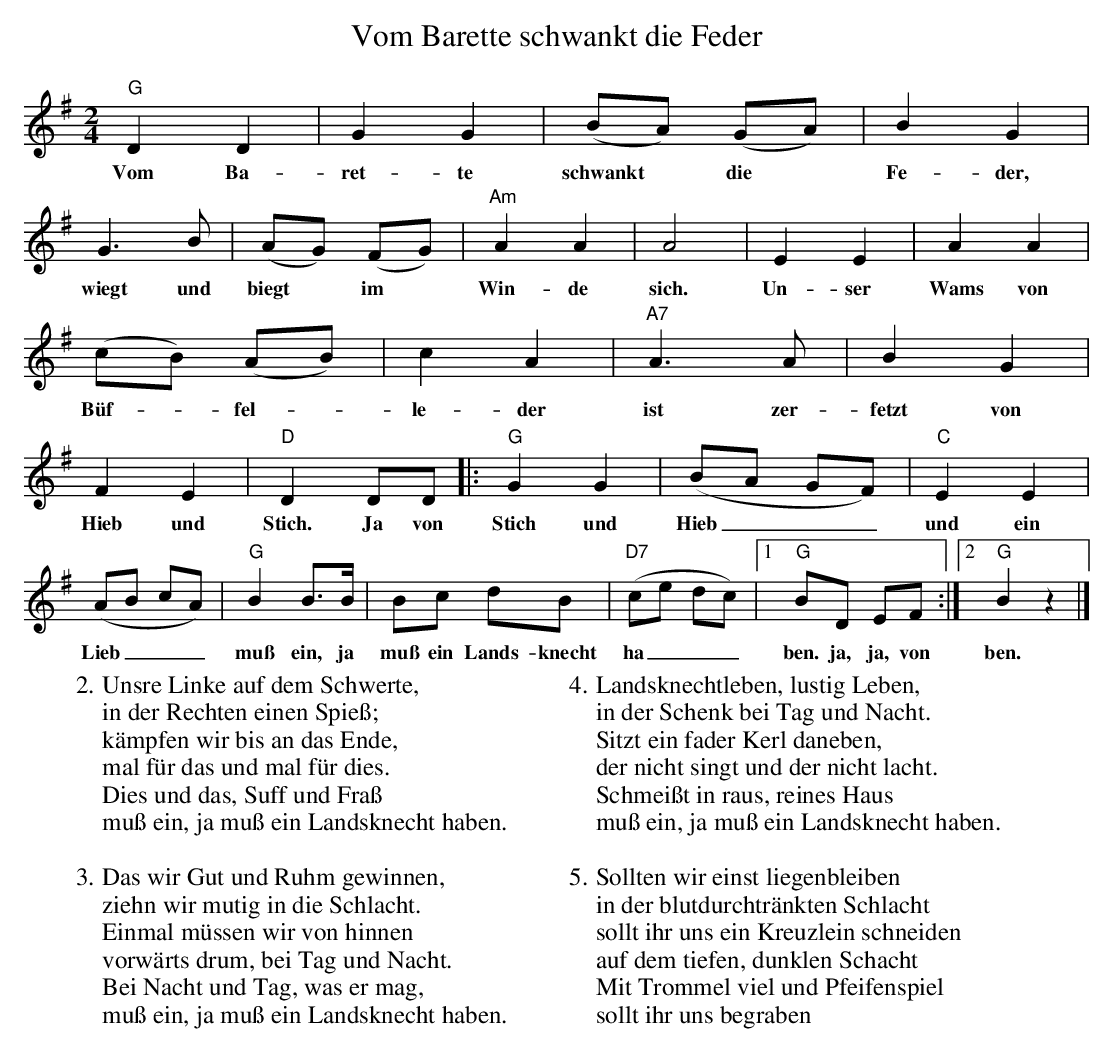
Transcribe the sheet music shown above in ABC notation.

X:1
T: Vom Barette schwankt die Feder
M:2/4
L:1/8
K:G
"G"D2 D2 | G2 G2 | (BA) (GA) | B2 G2 | G3 B | (AG) (FG) | "Am"A2 A2 | A4 | E2 E2 | A2 A2 |
w:Vom Ba-ret-te schwankt* die* Fe-der, wiegt und biegt* im* Win-de sich. Un-ser Wams von
(cB) (AB) | c2 A2 | "A7"A3 A | B2 G2 | F2 E2 | "D"D2 DD |: "G"G2 G2 | (BA GF) | "C"E2 E2 |
w:Büf--fel--le-der ist zer-fetzt von Hieb und Stich. Ja von Stich und Hieb___ und ein
(AB cA) | "G"B2 B3/2B/2 | Bc dB | "D7"(ce dc) |1 "G"BD EF :|2 "G"B2 z2 |]
w:Lieb___ muß ein, ja muß ein Lands-knecht ha___ben. ja, ja, von ben.
W:2.Unsre Linke auf dem Schwerte,
W: in der Rechten einen Spieß;
W:kämpfen wir bis an das Ende,
W:mal für das und mal für dies.
W:Dies und das, Suff und Fraß
W:muß ein, ja muß ein Landsknecht haben.
W:
W:3.Das wir Gut und Ruhm gewinnen,
W:ziehn wir mutig in die Schlacht.
W:Einmal müssen wir von hinnen
W:vorwärts drum, bei Tag und Nacht.
W:Bei Nacht und Tag, was er mag,
W:muß ein, ja muß ein Landsknecht haben.
W:
W:4.Landsknechtleben, lustig Leben,
W:in der Schenk bei Tag und Nacht.
W:Sitzt ein fader Kerl daneben,
W:der nicht singt und der nicht lacht.
W:Schmeißt in raus, reines Haus
W:muß ein, ja muß ein Landsknecht haben.
W:
W:5.Sollten wir einst liegenbleiben
W:in der blutdurchtränkten Schlacht
W:sollt ihr uns ein Kreuzlein schneiden
W:auf dem tiefen, dunklen Schacht
W:Mit Trommel viel und Pfeifenspiel
W:sollt ihr uns begraben
